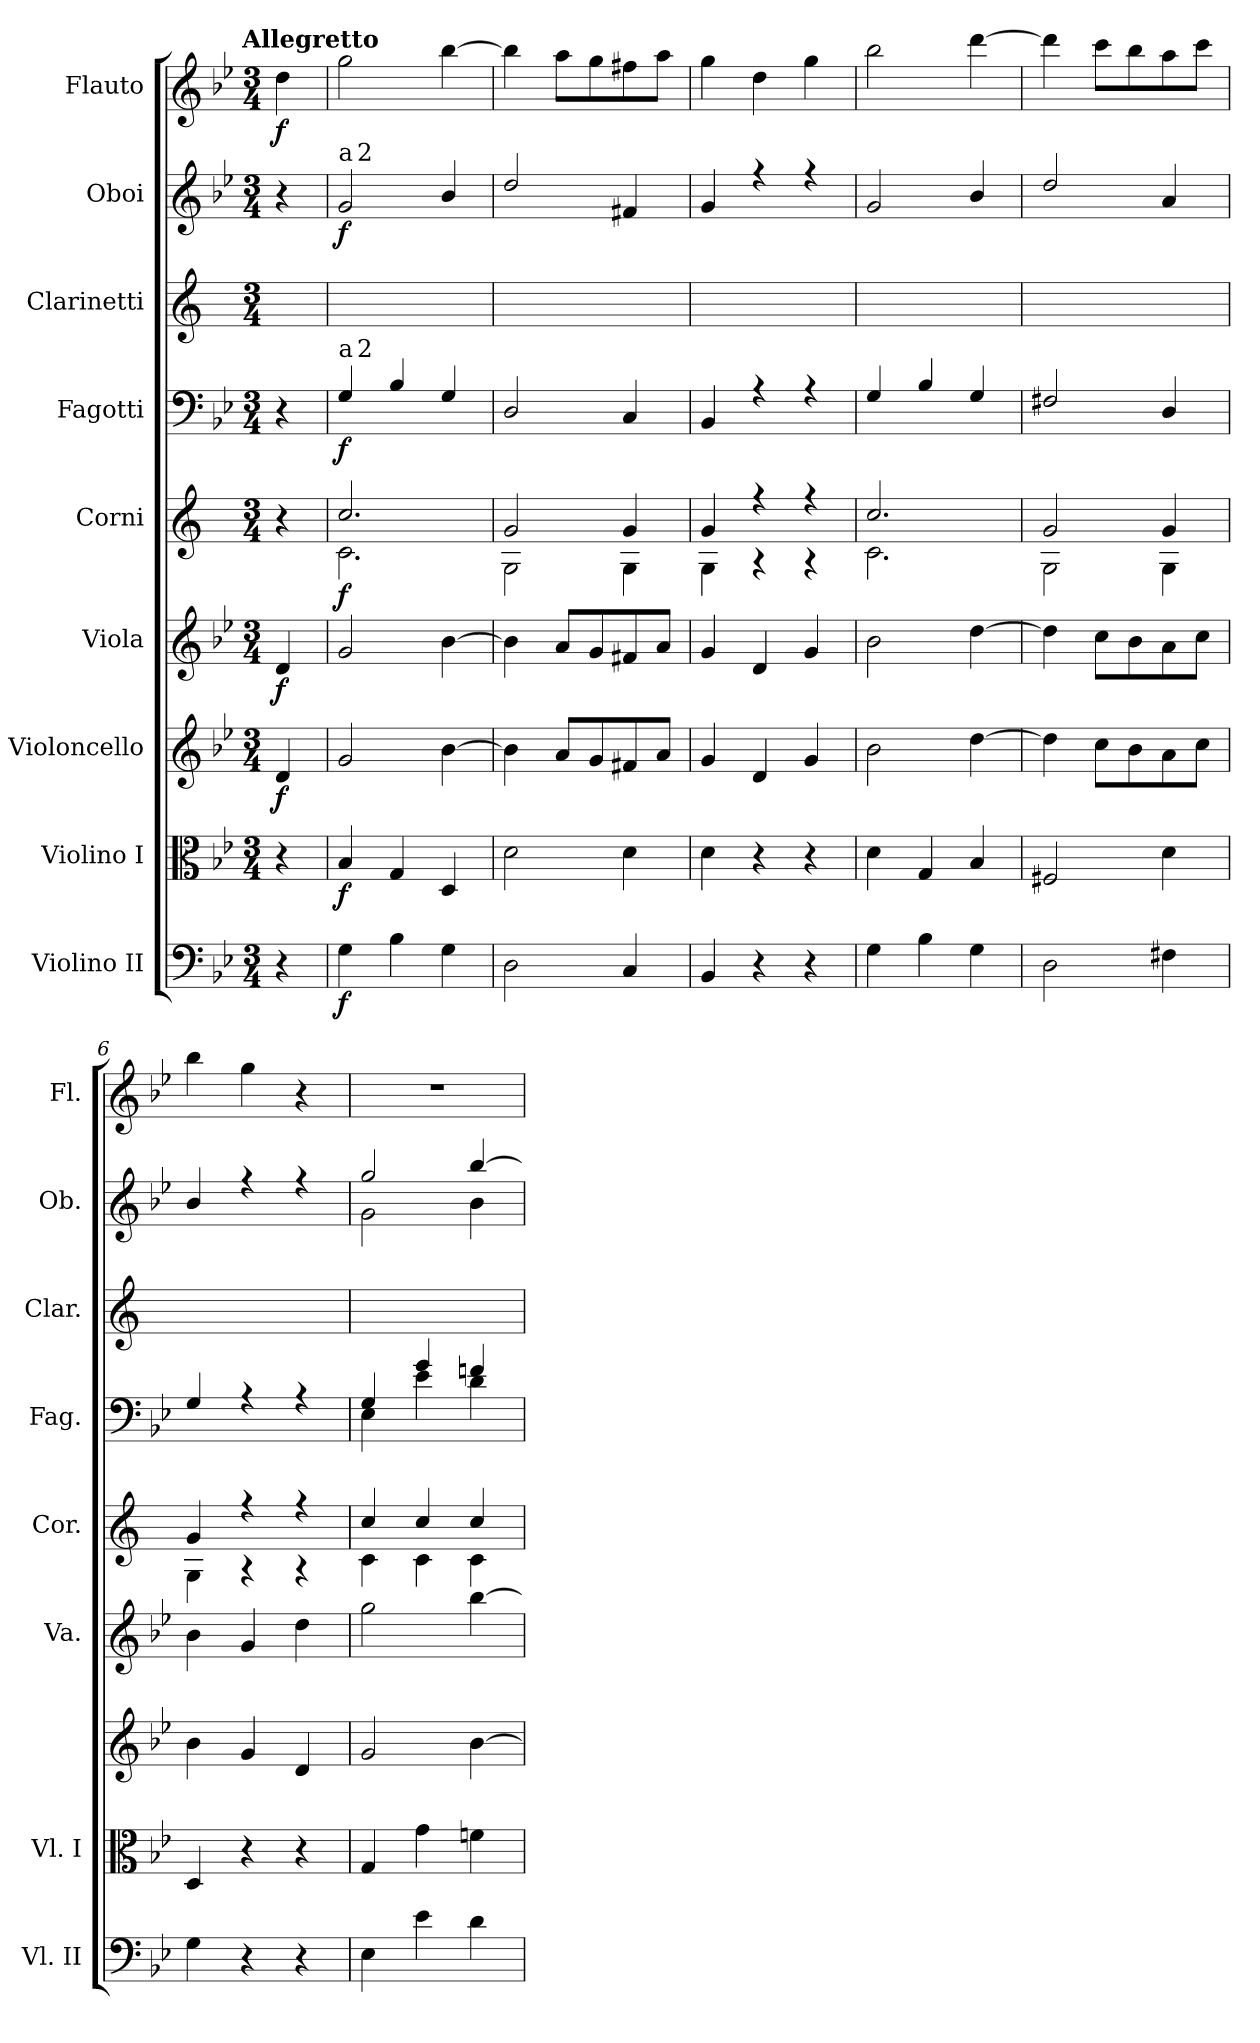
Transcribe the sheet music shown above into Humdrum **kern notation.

**kern	**dynam	**kern	**dynam	**kern	**dynam	**kern	**dynam	**kern	**dynam	**kern	**dynam	**kern	**kern	**dynam	**kern	**dynam
*part9	*part9	*part8	*part8	*part7	*part7	*part6	*part6	*part5	*part5	*part4	*part4	*part3	*part2	*part2	*part1	*part1
*staff9	*staff9	*staff8	*staff8	*staff7	*staff7	*staff6	*staff6	*staff5	*staff5	*staff4	*staff4	*staff3	*staff2	*staff2	*staff1	*staff1
*I"Violino II	*	*I"Violino I	*	*I"Violoncello	*	*I"Viola	*	*I"Corni	*	*I"Fagotti	*	*I"Clarinetti	*I"Oboi	*	*I"Flauto	*
*I'Vl. II	*	*I'Vl. I	*	*	*	*I'Va.	*	*I'Cor.	*	*I'Fag.	*	*I'Clar.	*I'Ob.	*	*I'Fl.	*
*clefF4	*	*clefC3	*	*clefG2	*	*clefG2	*	*clefG2	*	*clefF4	*	*clefG2	*clefG2	*	*clefG2	*
*	*	*	*	*	*	*	*	*ITrd3c5	*	*	*	*ITrd1c2	*	*	*	*
*k[b-e-]	*	*k[b-e-]	*	*k[b-e-]	*	*k[b-e-]	*	*k[f#]	*	*k[b-e-]	*	*k[b-e-]	*k[b-e-]	*	*k[b-e-]	*
*g:	*	*g:	*	*g:	*	*g:	*	*	*	*g:	*	*	*g:	*	*g:	*
!!LO:TX:omd:t=Allegretto
*M3/4	*	*M3/4	*	*M3/4	*	*M3/4	*	*M3/4	*	*M3/4	*	*M3/4	*M3/4	*	*M3/4	*
*MM180	*	*MM180	*	*MM180	*	*MM180	*	*MM180	*	*MM180	*	*MM180	*MM180	*	*MM180	*
=	=	=	=	=	=	=	=	=	=	=	=	=	=	=	=	=
*	*	*	*	*	*	*	*	*^	*	*^	*	*	*	*	*	*
4r	.	4r	.	4d	f	4d	f	4r	4ryy	.	4r	4ryy	.	4ryy	4r	.	4dd	f
=1	=1	=1	=1	=1	=1	=1	=1	=1	=1	=1	=1	=1	=1	=1	=1	=1	=1	=1
*	*	*	*	*	*	*	*	*	*	*	*	*	*	*	*^	*	*	*
!	!	!	!	!	!	!	!	!	!	!	!	!	!	!	!LO:TX:a:t=a 2	!	!	!	!
!	!	!	!	!	!	!	!	!	!	!	!LO:TX:a:t=a 2	!	!	!	!	!	!	!	!
4G	f	4B-	f	2g	.	2g	.	2.g	2.G	f	4G	2.ryy	f	2.ryy	2g	2.ryy	f	2gg	.
4B-	.	4G	.	.	.	.	.	.	.	.	4B-	.	.	.	.	.	.	.	.
4G	.	4D	.	[4b-	.	[4b-	.	.	.	.	4G	.	.	.	4b-	.	.	[4bb-	.
=2	=2	=2	=2	=2	=2	=2	=2	=2	=2	=2	=2	=2	=2	=2	=2	=2	=2	=2	=2
2D	.	2d	.	4b-]	.	4b-]	.	2d	2D	.	2D	2.ryy	.	2.ryy	2dd	2.ryy	.	4bb-]	.
.	.	.	.	8aL	.	8aL	.	.	.	.	.	.	.	.	.	.	.	8aaL	.
.	.	.	.	8g	.	8g	.	.	.	.	.	.	.	.	.	.	.	8gg	.
4C	.	4d	.	8f#X	.	8f#X	.	4d	4D	.	4C	.	.	.	4f#X	.	.	8ff#X	.
.	.	.	.	8aJ	.	8aJ	.	.	.	.	.	.	.	.	.	.	.	8aaJ	.
=3	=3	=3	=3	=3	=3	=3	=3	=3	=3	=3	=3	=3	=3	=3	=3	=3	=3	=3	=3
4BB-	.	4d	.	4g	.	4g	.	4d	4D	.	4BB-	2.ryy	.	2.ryy	4g	2.ryy	.	4gg	.
4r	.	4r	.	4d	.	4d	.	4r	4r	.	4r	.	.	.	4r	.	.	4dd	.
4r	.	4r	.	4g	.	4g	.	4r	4r	.	4r	.	.	.	4r	.	.	4gg	.
=4	=4	=4	=4	=4	=4	=4	=4	=4	=4	=4	=4	=4	=4	=4	=4	=4	=4	=4	=4
4G	.	4d	.	2b-	.	2b-	.	2.g	2.G	.	4G	2.ryy	.	2.ryy	2g	2.ryy	.	2bb-	.
4B-	.	4G	.	.	.	.	.	.	.	.	4B-	.	.	.	.	.	.	.	.
4G	.	4B-	.	[4dd	.	[4dd	.	.	.	.	4G	.	.	.	4b-	.	.	[4ddd	.
=5	=5	=5	=5	=5	=5	=5	=5	=5	=5	=5	=5	=5	=5	=5	=5	=5	=5	=5	=5
2D	.	2F#X	.	4dd]	.	4dd]	.	2d	2D	.	2F#X	2.ryy	.	2.ryy	2dd	2.ryy	.	4ddd]	.
.	.	.	.	8ccL	.	8ccL	.	.	.	.	.	.	.	.	.	.	.	8cccL	.
.	.	.	.	8b-	.	8b-	.	.	.	.	.	.	.	.	.	.	.	8bb-	.
4F#X	.	4d	.	8a	.	8a	.	4d	4D	.	4D	.	.	.	4a	.	.	8aa	.
.	.	.	.	8ccJ	.	8ccJ	.	.	.	.	.	.	.	.	.	.	.	8cccJ	.
=6	=6	=6	=6	=6	=6	=6	=6	=6	=6	=6	=6	=6	=6	=6	=6	=6	=6	=6	=6
4G	.	4D	.	4b-	.	4b-	.	4d	4D	.	4G	2.ryy	.	2.ryy	4b-	2.ryy	.	4bb-	.
4r	.	4r	.	4g	.	4g	.	4r	4r	.	4r	.	.	.	4r	.	.	4gg	.
4r	.	4r	.	4d	.	4dd	.	4r	4r	.	4r	.	.	.	4r	.	.	4r	.
!!LO:LB:g=z
=7	=7	=7	=7	=7	=7	=7	=7	=7	=7	=7	=7	=7	=7	=7	=7	=7	=7	=7	=7
4E-	.	4G	.	2g	.	2gg	.	4g	4G	.	4G	4E-	.	2.ryy	2gg	2g	.	2.r	.
4e-	.	4g	.	.	.	.	.	4g	4G	.	4g	4e-	.	.	.	.	.	.	.
4d	.	4fn	.	[4b-	.	[4bb-	.	4g	4G	.	4fn	4d	.	.	[4bb-	4b-	.	.	.
*	*	*	*	*	*	*	*	*v	*v	*	*	*	*	*	*v	*v	*	*	*
*	*	*	*	*	*	*	*	*	*	*v	*v	*	*	*	*	*	*
=	=	=	=	=	=	=	=	=	=	=	=	=	=	=	=	=
*-	*-	*-	*-	*-	*-	*-	*-	*-	*-	*-	*-	*-	*-	*-	*-	*-
